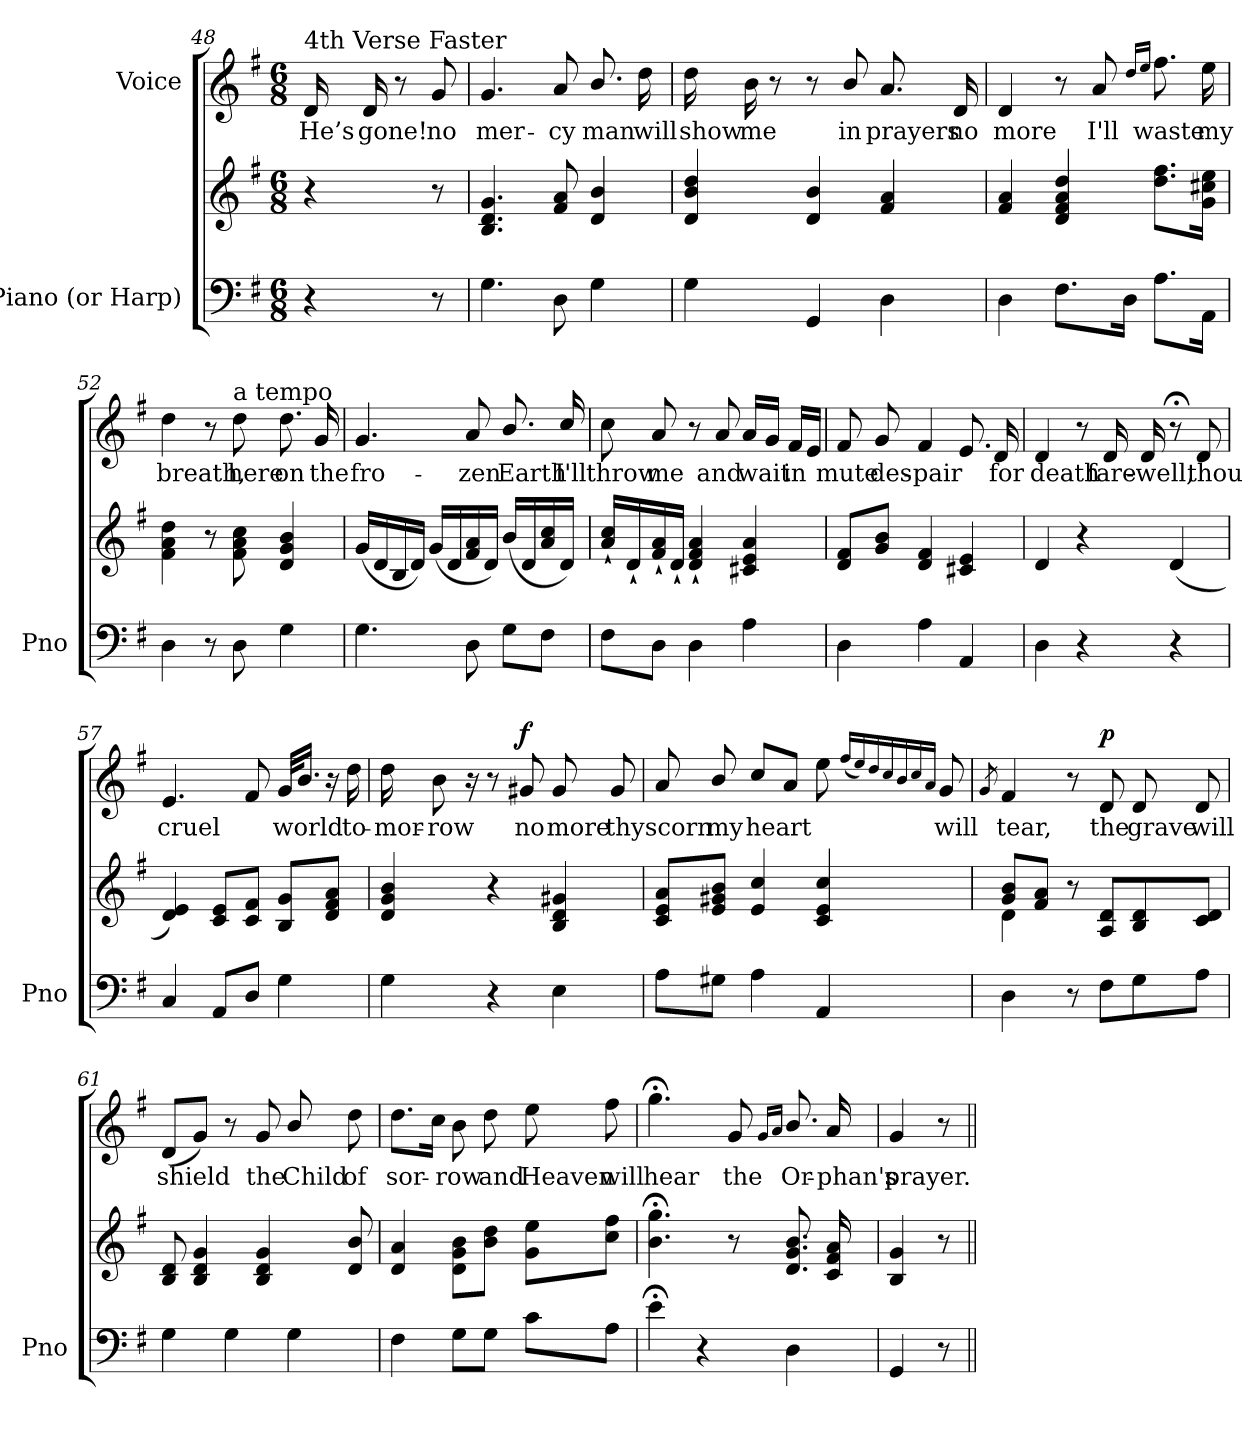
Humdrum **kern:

**kern	**kern	**kern	**text	**dynam
*part2	*part2	*part1	*part1	*part1
*staff3	*staff2	*staff1	*staff1	*staff1
*I"Piano (or Harp)	*	*I"Voice	*	*
*I'Pno	*	*	*	*
*clefF4	*clefG2	*clefG2	*	*
*k[f#]	*k[f#]	*k[f#]	*	*
*M6/8	*M6/8	*M6/8	*	*
=48X3	=48X3	=48X3	=48X3	=48X3
!	!	!LO:TX:a:t=4th Verse  Faster	!	!
4r	4r	16d/	He’s	.
.	.	16d/	gone!	.
.	.	8r	.	.
8r	8r	8g/	no	.
=49	=49	=49	=49	=49
4.G\	4.B/ 4.d/ 4.g/	4.g/	mer-	.
8D\	8f#/ 8a/	8a/	-cy	.
4G\	4d/ 4b/	8.b/	man	.
.	.	16dd\	will	.
=50	=50	=50	=50	=50
4G\	4d/ 4b/ 4dd/	16dd\	show	.
.	.	16b\	me	.
.	.	8r	.	.
4GG/	4d/ 4b/	8r	.	.
.	.	8b/	in	.
4D\	4f#/ 4a/	8.a/	prayers	.
.	.	16d/	no	.
=51	=51	=51	=51	=51
4D\	4f#/ 4a/	4d/	more	.
8.F#\L	4d/ 4f#/ 4a/ 4dd/	8r	.	.
.	.	8a/	I'll	.
16D\Jk	.	.	.	.
.	.	16qdd/LL	.	.
.	.	16qee/JJ	.	.
8.A\L	8.dd\ 8.ff#\L	8.ff#\	waste	.
16AA\Jk	16g\ 16cc#X\ 16ee\Jk	16ee\	my	.
=52	=52	=52	=52	=52
4D\	4f#\ 4a\ 4dd\	4dd\	breath,	.
8r	8r	8r	.	.
!	!	!LO:TX:a:t=a tempo	!	!
8D\	8f#\ 8a\ 8cc\	8dd\	here	.
4G\	4d/ 4g/ 4b/	8.dd\	on	.
.	.	16g/	the	.
=53	=53	=53	=53	=53
4.G\	(16g/LL	4.g/	fro-	.
.	16d/	.	.	.
.	16B/	.	.	.
.	16d/JJ)	.	.	.
.	(16g/LL	.	.	.
.	16d/	.	.	.
8D\	16f#/ 16a/	8a/	-zen	.
.	16d/JJ)	.	.	.
8G\L	(16b/LL	8.b/	Earth	.
.	16d/	.	.	.
8F#\J	16a/ 16cc/	.	.	.
.	16d/JJ)	16cc/	I'll	.
=54	=54	=54	=54	=54
8F#\L	16a/` 16cc/`LL	8cc\	throw	.
.	16d`/	.	.	.
8D\J	16f#/` 16a/`	8a/	me	.
.	16d`/JJ	.	.	.
4D\	4d/` 4f#/` 4a/`	8r	.	.
.	.	8a/	and	.
4A\	4c#X/ 4e/ 4a/	16a/LL	wait	.
.	.	16g/JJ	.	.
.	.	16f#/LL	in	.
.	.	16e/JJ	.	.
=55	=55	=55	=55	=55
4D\	8d/ 8f#/L	8f#/	mute	.
.	8g/ 8b/J	8g/	des-	.
4A\	4d/ 4f#/	4f#/	-pair	.
4AA/	4c#X/ 4e/	8.e/	.	.
.	.	16d/	for	.
=56	=56	=56	=56	=56
4D\	4d/	4d/	death	.
4r	4r	8r	.	.
.	.	16d/	fare-	.
.	.	16d/	-well,	.
4r	(4d/	8r;<	.	.
.	.	8d/	thou	.
=57	=57	=57	=57	=57
4C/	4d/ 4e/)	4.e/	cruel	.
8AA/L	8c/ 8e/L	.	.	.
8D/J	8c/ 8f#/J	8f#/	.	.
4G\	8B/ 8g/L	32g/KLL	world	.
.	.	16.b/JJ	.	.
.	8d/ 8f#/ 8a/J	16r	.	.
.	.	16dd\	to-	.
=58	=58	=58	=58	=58
4G\	4d/ 4g/ 4b/	16dd\	-mor-	.
.	.	8b\	-row	.
.	.	16r	.	.
4r	4r	8r	.	.
!	!	!	!	!LO:DY:a
.	.	8g#X/	no	f
4E\	4B/ 4d/ 4g#X/	8g#/	more	.
.	.	8g#/	thy	.
=59	=59	=59	=59	=59
8A\L	8c/ 8e/ 8a/L	8a/	scorn	.
8G#X\J	8e/ 8g#X/ 8b/J	8b/	my	.
4A\	4e/ 4cc/	8cc/L	heart	.
.	.	8a/J	.	.
4AA/	4c/ 4e/ 4cc/	8ee\	.	.
.	.	(>16qff#/LL	.	.
.	.	16qee/)	.	.
.	.	16qdd/	.	.
.	.	16qcc/	.	.
.	.	16qb/	.	.
.	.	16qcc/	.	.
.	.	16qa/JJ	.	.
.	.	8g/	will	.
=60	=60	=60	=60	=60
.	.	8qg/	.	.
*	*^	*	*	*
4D\	8g/ 8b/L	4d\	4f#/	tear,	.
.	8f#/ 8a/J	.	.	.	.
8r	8r	2ryy	8r	.	.
!	!	!	!	!	!LO:DY:a
8F#\L	8A/ 8d/L	.	8d/	the	p
8G\	8B/ 8d/	.	8d/	grave	.
8A\J	8c/ 8d/J	.	8d/	will	.
*	*v	*v	*	*	*
=61	=61	=61	=61	=61
4G\	8B/ 8d/	(8d/L	shield	.
.	4B/ 4d/ 4g/	8g/J)	.	.
4G\	.	8r	.	.
.	4B/ 4d/ 4g/	8g/	the	.
4G\	.	8b/	Child	.
.	8d/ 8b/	8dd\	of	.
=62	=62	=62	=62	=62
4F#\	4d/ 4a/	8.dd\L	sor-	.
.	.	16cc\Jk	.	.
8G\L	8d\ 8g\ 8b\L	8b\	-row	.
8G\J	8b\ 8dd\J	8dd\	and	.
8c\L	8g\ 8ee\L	8ee\	Heaven	.
8A\J	8cc\ 8ff#\J	8ff#\	will	.
=63	=63	=63	=63	=63
4e;<\	4.b\;< 4.gg\;<	4.gg;<\	hear	.
4r	.	.	.	.
.	8r	8g/	the	.
.	.	16qg/LL	.	.
.	.	16qa/JJ	.	.
4D\	8.d/ 8.g/ 8.b/	8.b/	Or-	.
.	16c/ 16f#/ 16a/	16a/	-phan's	.
=64	=64	=64	=64	=64
4GG/	4B/ 4g/	4g/	prayer.	.
8r	8r	8r	.	.
=||	=||	=||	=||	=||
*-	*-	*-	*-	*-
